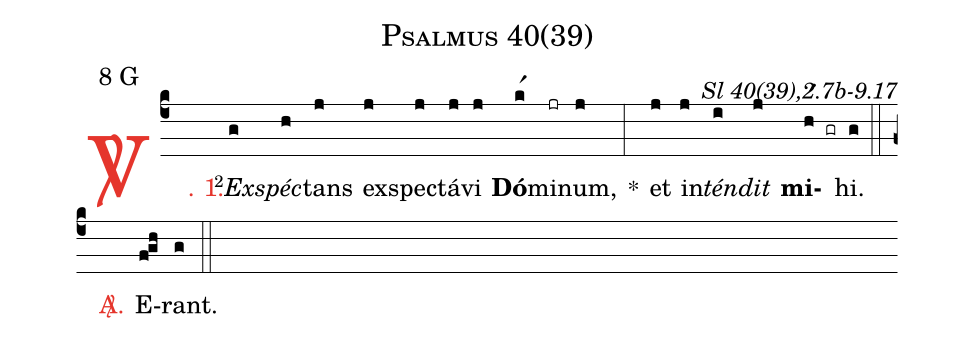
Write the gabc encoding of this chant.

name: Psalmus 40(39);
mode: 8;
mode-differentia: G;
commentary: Sl 40(39),2.7b-9.17;
%%
(c4)

<c><sp>V/</sp>. 1.</c>() <v>\VSup{2}</v><i>Ex</i>(g)<i>spéc</i>(h)tans(j) ex(j)spec(j)tá(j)vi(j) <b>Dó</b>(kr1)mi(jr)num,(j) *(:) et(j) in(j)<i>tén</i>(i)<i>dit</i>(j) <b>mi</b>(hr1 gr)hi.(g)

(::)

<nlba><c><sp>A/</sp>.</c>() E</nlba>(f!gh)rant.(g)

(::)
